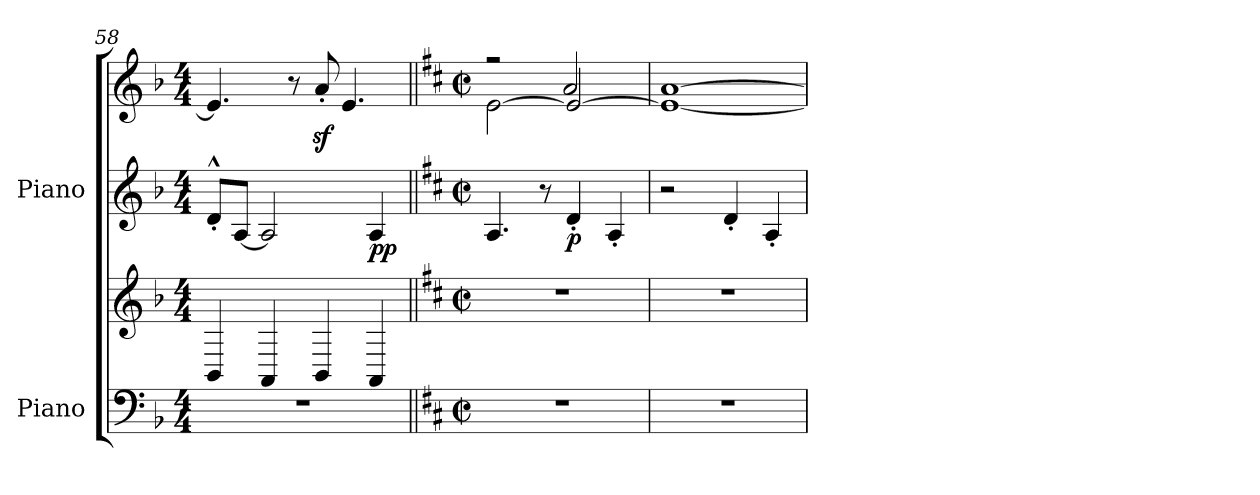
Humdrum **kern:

**kern	**kern	**kern	**kern	**dynam
*part2	*part2	*part1	*part1	*part1
*staff4	*staff3	*staff2	*staff1	*staff1/2
*I"Piano	*	*I"Piano	*	*
*I'Pno.	*	*I'Pno.	*	*
*clefF4	*clefG2	*clefG2	*clefG2	*
*k[b-]	*k[b-]	*k[b-]	*k[b-]	*
*M4/4	*M4/4	*M4/4	*M4/4	*
=58	=58	=58	=58	=58
1r	4BB-/	8d'^^/L	4.e/]	.
.	.	[8A/J	.	.
.	4AA/	2A/]	.	.
.	.	.	8r	.
.	4BB-/	.	8az<'/	.
.	.	.	4.e/	.
!	!	!	!	!LO:DY:b=2
.	4AA/	4A/	.	pp
=59||	=59||	=59||	=59||	=59||
*k[f#c#]	*k[f#c#]	*k[f#c#]	*k[f#c#]	*
*M2/2	*M2/2	*M2/2	*M2/2	*
*met(c|)	*met(c|)	*met(c|)	*met(c|)	*
*	*	*	*MM160	*
*	*	*	*^	*
1r	1r	4.A/	[2e\	2rff	.
.	.	8r	.	.	.
!	!	!	!	!	!LO:DY:b=2
.	.	4d'/	2e/_	2a/	p
.	.	4A'/	.	.	.
=60	=60	=60	=60	=60	=60
1r	1r	2r	[1a	1e_	.
.	.	4d'/	.	.	.
.	.	4A'/	.	.	.
*	*	*	*v	*v	*
=	=	=	=	=
*-	*-	*-	*-	*-
